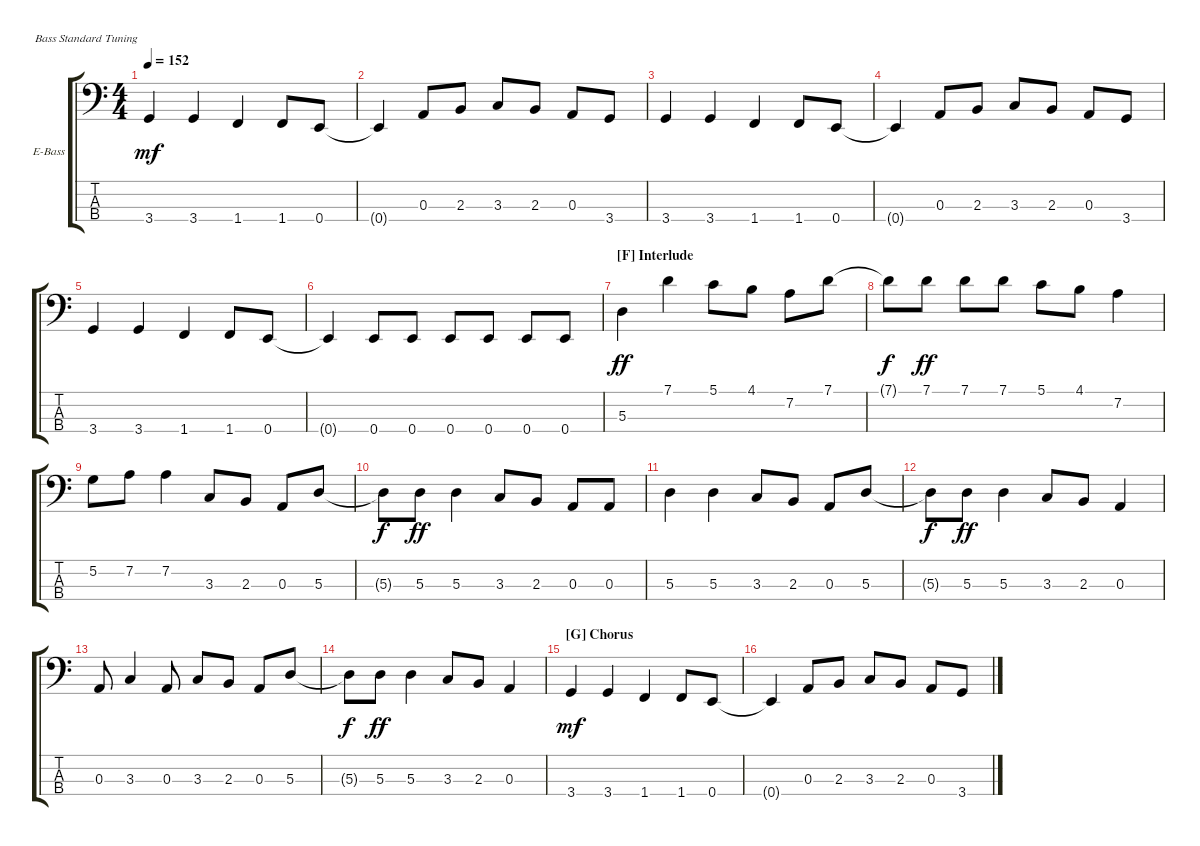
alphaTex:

\defaultSystemsLayout 4
\bracketExtendMode groupsimilarinstruments
\firstSystemTrackNameOrientation horizontal
\otherSystemsTrackNameOrientation horizontal
\track ("Bass" "E-Bass") {instrument electricbassfinger}
\staff {score tabs}
\tuning (G2 D2 A1 E1)
\ts (4 4)
\tempo 152
\clef f4
\scale
1.03909
\ks c
3.4.4{dy mf} 3.4.4 1.4.4 1.4.8 0.4.8 |
\scale
0.960908 0.4{t}.4 0.3.8 2.3.8 3.3.8 2.3.8 0.3.8 3.4.8 |
\scale
1.03909 3.4.4 3.4.4 1.4.4 1.4.8 0.4.8 |
\scale
0.960908 0.4{t}.4 0.3.8 2.3.8 3.3.8 2.3.8 0.3.8 3.4.8 |
\scale
1.03909 3.4.4 3.4.4 1.4.4 1.4.8 0.4.8 |
\scale
0.960908 0.4{t}.4 0.4.8 0.4.8 0.4.8 0.4.8 0.4.8 0.4.8 |
\section ("F" "Interlude")
\scale
1.03909 5.3.4{dy ff} 7.1.4 5.1.8 4.1.8 7.2.8 7.1.8 |
\scale
0.960908 7.1{t}.8{dy f} 7.1.8{dy ff} 7.1.8 7.1.8 5.1.8 4.1.8 7.2.4 |
\scale
1.03909 5.2.8 7.2.8 7.2.4 3.3.8 2.3.8 0.3.8 5.3.8 |
\scale
0.960908 5.3{t}.8{dy f} 5.3.8{dy ff} 5.3.4 3.3.8 2.3.8 0.3.8 0.3.8 |
\scale
1.03909 5.3.4 5.3.4 3.3.8 2.3.8 0.3.8 5.3.8 |
\scale
0.960908 5.3{t}.8{dy f} 5.3.8{dy ff} 5.3.4 3.3.8 2.3.8 0.3.4 |
\scale
1.03909 0.3.8 3.3.4 0.3.8 3.3.8 2.3.8 0.3.8 5.3.8 |
\scale
0.960908 5.3{t}.8{dy f} 5.3.8{dy ff} 5.3.4 3.3.8 2.3.8 0.3.4 |
\section ("G" "Chorus")
\scale
1.03909 3.4.4{dy mf} 3.4.4 1.4.4 1.4.8 0.4.8 |
\scale
0.960908 0.4{t}.4 0.3.8 2.3.8 3.3.8 2.3.8 0.3.8 3.4.8
